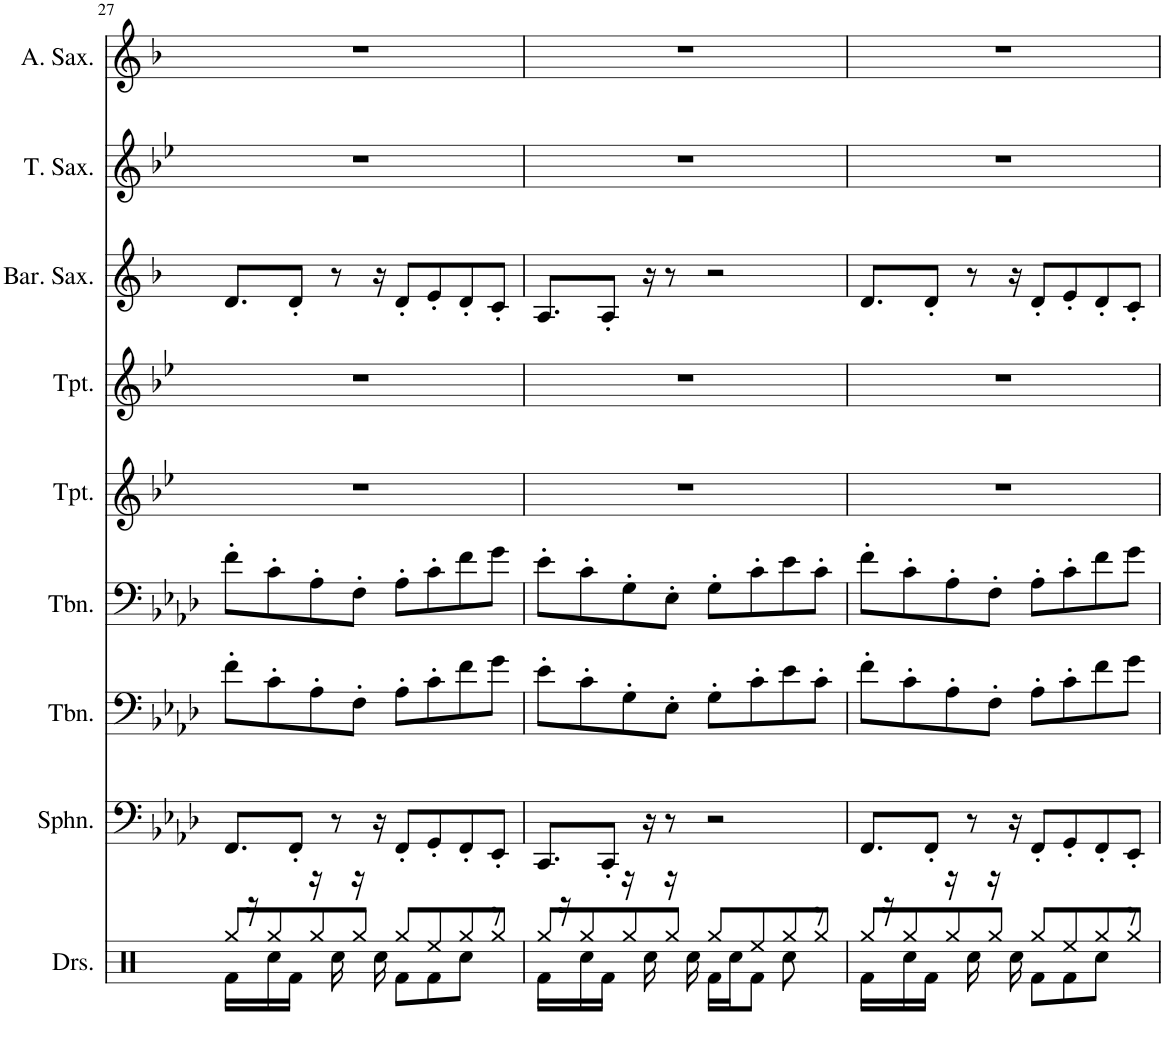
**kern	**kern	**kern	**kern	**kern	**kern	**kern	**kern	**kern
*part9	*part8	*part7	*part6	*part5	*part4	*part3	*part2	*part1
*staff9	*staff8	*staff7	*staff6	*staff5	*staff4	*staff3	*staff2	*staff1
*I"Drumset	*I"Sousaphone	*I"Trombone	*I"Trombone	*I"Trumpet	*I"Trumpet	*I"Baritone Saxophone	*I"Tenor Saxophone	*I"Alto Saxophone
*I'Drs.	*I'Sphn.	*I'Tbn.	*I'Tbn.	*I'Tpt.	*I'Tpt.	*I'Bar. Sax.	*I'T. Sax.	*I'A. Sax.
!!LO:PB:g=z
*clefX	*clefF4	*clefF4	*clefF4	*clefG2	*clefG2	*clefG2	*clefG2	*clefG2
*	*	*	*	*Trd1c2	*Trd1c2	*Trd12c21	*Trd8c14	*Trd5c9
*k[]	*k[b-e-a-d-]	*k[b-e-a-d-]	*k[b-e-a-d-]	*k[b-e-]	*k[b-e-]	*k[b-]	*k[b-e-]	*k[b-]
*M4/4	*M4/4	*M4/4	*M4/4	*M4/4	*M4/4	*M4/4	*M4/4	*M4/4
=27	=27	=27	=27	=27	=27	=27	=27	=27
*^	*	*	*	*	*	*	*	*
16Rf\LL	8Rgg/L	8.FF/L	8f'\L	8f'\L	1r	1r	8.d/L	1r	1r
16r	.	.	.	.	.	.	.	.	.
!LO:N:head=solid	!	!	!	!	!	!	!	!	!
16Rcc\	8Rgg/	.	8c'\	8c'\	.	.	.	.	.
16Rf\JJ	.	8FF'/J	.	.	.	.	8d'/J	.	.
16r	8Rgg/	.	8A-'\	8A-'\	.	.	.	.	.
16Rcc\	.	8r	.	.	.	.	8r	.	.
16r	8Rgg/J	.	8F'\J	8F'\J	.	.	.	.	.
16Rcc\	.	16r	.	.	.	.	16r	.	.
8Rf\L	8Rgg/L	8FF'/L	8A-'\L	8A-'\L	.	.	8d'/L	.	.
8Rf\	8Ree/	8GG'/	8c'\	8c'\	.	.	8e'/	.	.
8Rcc\J	8Rgg/	8FF'/	8f\	8f\	.	.	8d'/	.	.
8r	8Rgg/J	8EE-'/J	8g\J	8g\J	.	.	8c'/J	.	.
=28	=28	=28	=28	=28	=28	=28	=28	=28	=28
16Rf\LL	8Rgg/L	8.CC/L	8e-'\L	8e-'\L	1r	1r	8.A/L	1r	1r
16r	.	.	.	.	.	.	.	.	.
!LO:N:head=solid	!	!	!	!	!	!	!	!	!
16Rcc\	8Rgg/	.	8c'\	8c'\	.	.	.	.	.
16Rf\JJ	.	8CC'/J	.	.	.	.	8A'/J	.	.
16r	8Rgg/	.	8G'\	8G'\	.	.	.	.	.
16Rcc\	.	16r	.	.	.	.	16r	.	.
16r	8Rgg/J	8r	8E-'\J	8E-'\J	.	.	8r	.	.
16Rcc\	.	.	.	.	.	.	.	.	.
16Rf\LL	8Rgg/L	2r	8G'\L	8G'\L	.	.	2r	.	.
16Rcc\J	.	.	.	.	.	.	.	.	.
8Rf\J	8Ree/	.	8c'\	8c'\	.	.	.	.	.
8Rcc\	8Rgg/	.	8e-\	8e-\	.	.	.	.	.
8r	8Rgg/J	.	8c'\J	8c'\J	.	.	.	.	.
=29	=29	=29	=29	=29	=29	=29	=29	=29	=29
16Rf\LL	8Rgg/L	8.FF/L	8f'\L	8f'\L	1r	1r	8.d/L	1r	1r
16r	.	.	.	.	.	.	.	.	.
!LO:N:head=solid	!	!	!	!	!	!	!	!	!
16Rcc\	8Rgg/	.	8c'\	8c'\	.	.	.	.	.
16Rf\JJ	.	8FF'/J	.	.	.	.	8d'/J	.	.
16r	8Rgg/	.	8A-'\	8A-'\	.	.	.	.	.
16Rcc\	.	8r	.	.	.	.	8r	.	.
16r	8Rgg/J	.	8F'\J	8F'\J	.	.	.	.	.
16Rcc\	.	16r	.	.	.	.	16r	.	.
8Rf\L	8Rgg/L	8FF'/L	8A-'\L	8A-'\L	.	.	8d'/L	.	.
8Rf\	8Ree/	8GG'/	8c'\	8c'\	.	.	8e'/	.	.
8Rcc\J	8Rgg/	8FF'/	8f\	8f\	.	.	8d'/	.	.
8r	8Rgg/J	8EE-'/J	8g\J	8g\J	.	.	8c'/J	.	.
*v	*v	*	*	*	*	*	*	*	*
=	=	=	=	=	=	=	=	=
*-	*-	*-	*-	*-	*-	*-	*-	*-
